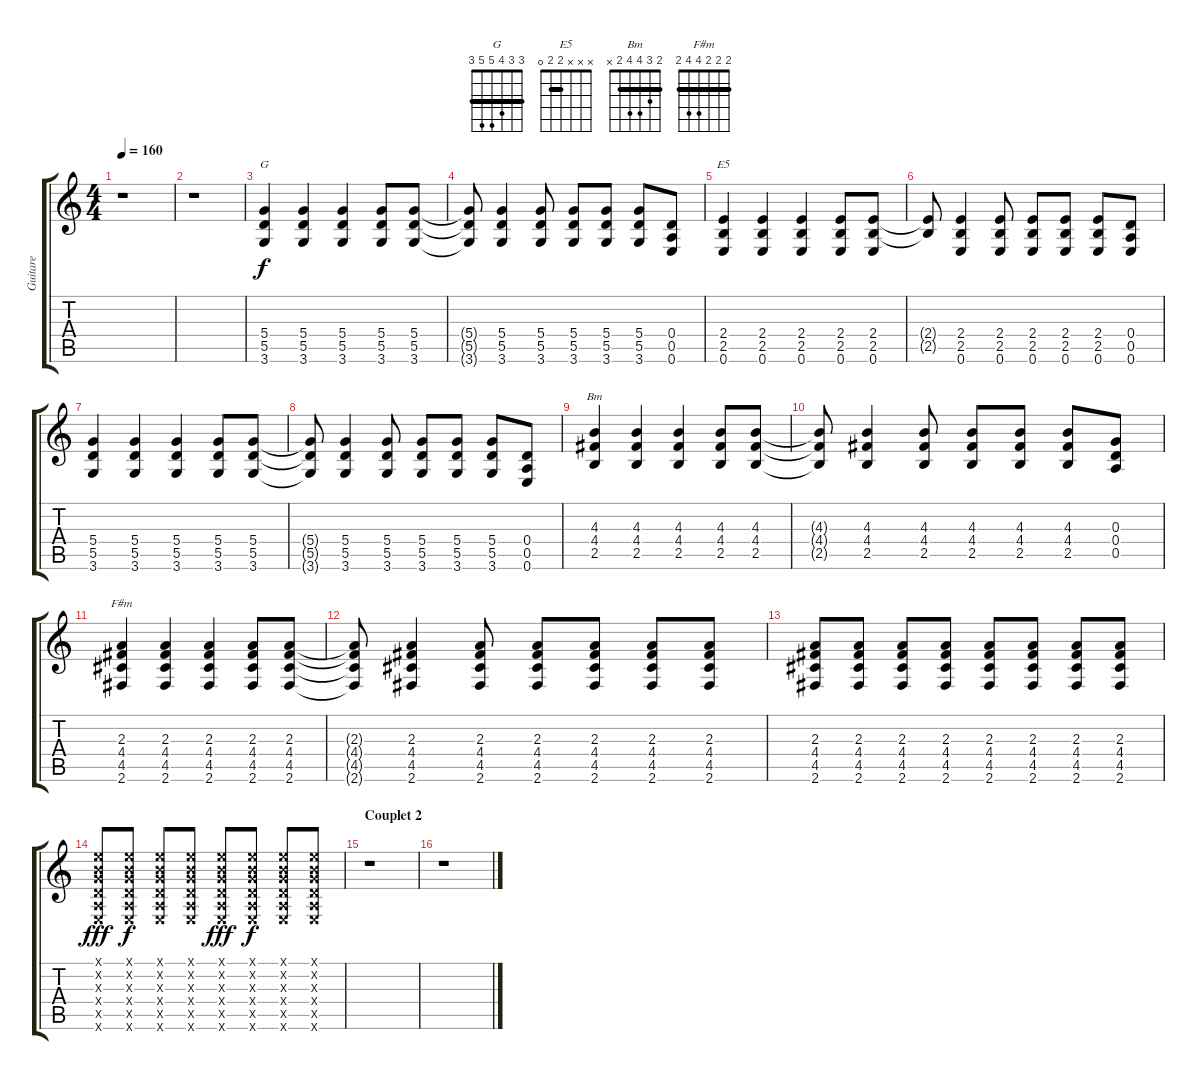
\track ("Guitare" "Guitare") {instrument electricguitarclean}
\staff {score tabs}
\tuning (E4 B3 G3 D3 A2 E2) {hide}
\chord ("G" 3 3 4 5 5 3) {barre 3}
\chord ("E5" x x x 2 2 0) {barre 2}
\chord ("Bm" 2 3 4 4 2 x) {barre 2}
\chord ("F#m" 2 2 2 4 4 2) {barre 2}
\ts (4 4)
\tempo 160
\clef g2
\ks c
r.1{dy f} |
r.1 |
(5.4 5.5 3.6).4{ch "G"} (5.4 5.5 3.6).4 (5.4 5.5 3.6).4 (5.4 5.5 3.6).8 (5.4 5.5 3.6).8 |
(5.4{t} 5.5{t} 3.6{t}).8 (5.4 5.5 3.6).4 (5.4 5.5 3.6).8 (5.4 5.5 3.6).8 (5.4 5.5 3.6).8 (5.4 5.5 3.6).8 (0.4 0.5 0.6).8 |
(2.4 2.5 0.6).4{ch "E5"} (2.4 2.5 0.6).4 (2.4 2.5 0.6).4 (2.4 2.5 0.6).8 (2.4 2.5 0.6).8 |
(2.4{t} 2.5{t}).8 (2.4 2.5 0.6).4 (2.4 2.5 0.6).8 (2.4 2.5 0.6).8 (2.4 2.5 0.6).8 (2.4 2.5 0.6).8 (0.4 0.5 0.6).8 |
(5.4 5.5 3.6).4 (5.4 5.5 3.6).4 (5.4 5.5 3.6).4 (5.4 5.5 3.6).8 (5.4 5.5 3.6).8 |
(5.4{t} 5.5{t} 3.6{t}).8 (5.4 5.5 3.6).4 (5.4 5.5 3.6).8 (5.4 5.5 3.6).8 (5.4 5.5 3.6).8 (5.4 5.5 3.6).8 (0.4 0.5 0.6).8 |
(4.3 4.4 2.5).4{ch "Bm"} (4.3 4.4 2.5).4 (4.3 4.4 2.5).4 (4.3 4.4 2.5).8 (4.3 4.4 2.5).8 |
(4.3{t} 4.4{t} 2.5{t}).8 (4.3 4.4 2.5).4 (4.3 4.4 2.5).8 (4.3 4.4 2.5).8 (4.3 4.4 2.5).8 (4.3 4.4 2.5).8 (0.3 0.4 0.5).8 |
(2.3 4.4 4.5 2.6).4{ch "F#m"} (2.3 4.4 4.5 2.6).4 (2.3 4.4 4.5 2.6).4 (2.3 4.4 4.5 2.6).8 (2.3 4.4 4.5 2.6).8 |
(2.3{t} 4.4{t} 4.5{t} 2.6{t}).8 (2.3 4.4 4.5 2.6).4 (2.3 4.4 4.5 2.6).8 (2.3 4.4 4.5 2.6).8 (2.3 4.4 4.5 2.6).8 (2.3 4.4 4.5 2.6).8 (2.3 4.4 4.5 2.6).8 |
(2.3 4.4 4.5 2.6).8 (2.3 4.4 4.5 2.6).8 (2.3 4.4 4.5 2.6).8 (2.3 4.4 4.5 2.6).8 (2.3 4.4 4.5 2.6).8 (2.3 4.4 4.5 2.6).8 (2.3 4.4 4.5 2.6).8 (2.3 4.4 4.5 2.6).8 |
(0.1{x} 0.2{x} 0.3{x} 0.4{x} 0.5{x} 0.6{x}).8{dy fff} (0.1{x} 0.2{x} 0.3{x} 0.4{x} 0.5{x} 0.6{x}).8{dy f} (0.1{x} 0.2{x} 0.3{x} 0.4{x} 0.5{x} 0.6{x}).8 (0.1{x} 0.2{x} 0.3{x} 0.4{x} 0.5{x} 0.6{x}).8 (0.1{x} 0.2{x} 0.3{x} 0.4{x} 0.5{x} 0.6{x}).8{dy fff} (0.1{x} 0.2{x} 0.3{x} 0.4{x} 0.5{x} 0.6{x}).8{dy f} (0.1{x} 0.2{x} 0.3{x} 0.4{x} 0.5{x} 0.6{x}).8 (0.1{x} 0.2{x} 0.3{x} 0.4{x} 0.5{x} 0.6{x}).8 |
\section ("" "Couplet 2")
r.1 |
r.1
